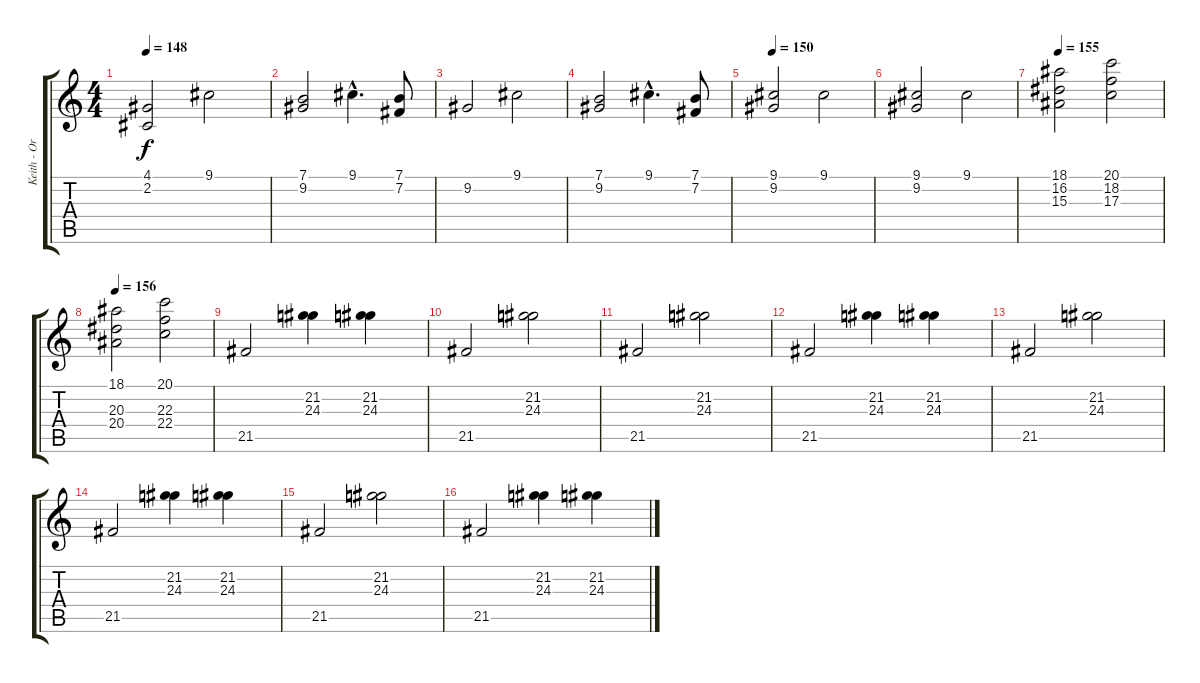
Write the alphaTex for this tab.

\track ("Keith - Organ LH" "Keith - Or") {instrument rockorgan}
\staff {score tabs}
\tuning (E4 B3 G3 D3 A2 E2) {hide}
\ts (4 4)
\tempo 148
\clef g2
\ks c
(4.1 2.2).2{dy f} 9.1.2 |
(7.1 9.2).2 9.1{hac}.4{d} (7.1 7.2).8 |
9.2.2 9.1.2 |
(7.1 9.2).2 9.1{hac}.4{d} (7.1 7.2).8 |
\tempo 150
(9.1 9.2).2 9.1.2 |
(9.1 9.2).2 9.1.2 |
\tempo 153
\tempo 155
(18.1 16.2 15.3).2 (20.1 18.2 17.3).2 |
\tempo 156
(18.1 20.3 20.4).2 (20.1 22.3 22.4).2 |
21.5.2 (21.2 24.3).4 (21.2 24.3).4 |
21.5.2 (21.2 24.3).2 |
21.5.2 (21.2 24.3).2 |
21.5.2 (21.2 24.3).4 (21.2 24.3).4 |
21.5.2 (21.2 24.3).2 |
21.5.2 (21.2 24.3).4 (21.2 24.3).4 |
21.5.2 (21.2 24.3).2 |
21.5.2 (21.2 24.3).4 (21.2 24.3).4
